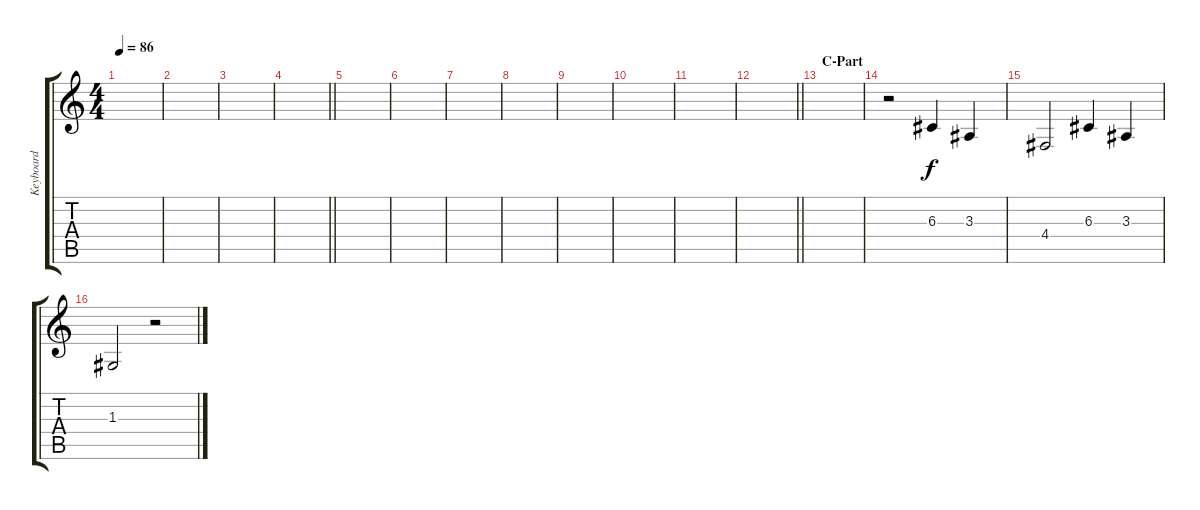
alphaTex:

\track ("Keyboard" "Keyboard") {instrument pad1newage}
\staff {score tabs}
\tuning (E4 B3 G3 D3 A2 E2) {hide}
\ts (4 4)
\tempo 86
\clef g2
\ks c
|
|
|
\barLineRight lightlight
|
|
|
|
|
|
|
|
\barLineRight lightlight
|
\section ("" "C-Part")
|
r.2 6.3.4 3.3.4 |
4.4.2 6.3.4 3.3.4 |
1.3.2 r.2
